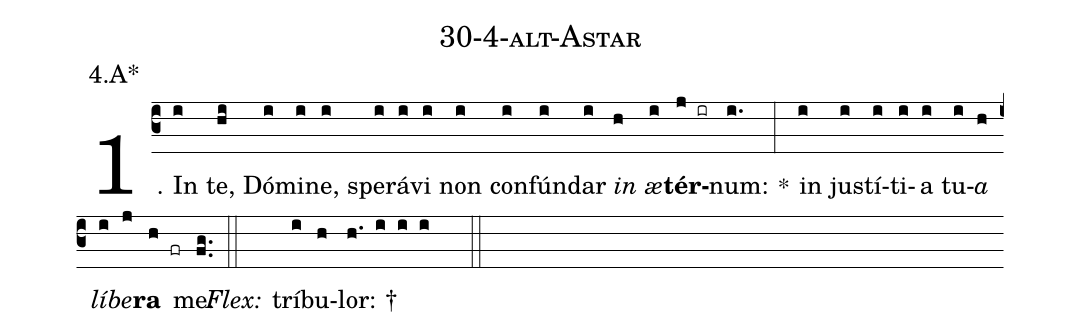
name: 30-4-alt-Astar;
annotation: 4.A*;
%%
(c3)1. In(i) te,(hi) Dó(i)mi(i)ne,(i) spe(i)rá(i)vi(i) non(i) con(i)fún(i)dar(i) <i>in</i>(h) <i>æ</i>(i)<b>tér</b>(j ir)num:(i.) *(:) in(i) jus(i)tí(i)ti(i)a(i) tu(i)<i>a</i>(h) <i>lí</i>(i)<i>be</i>(j)<b>ra</b>(h fr) me.(fg..) (::)
<i>Flex:</i>()  trí(i)bu(h)lor: †(h. i i i  ::)
